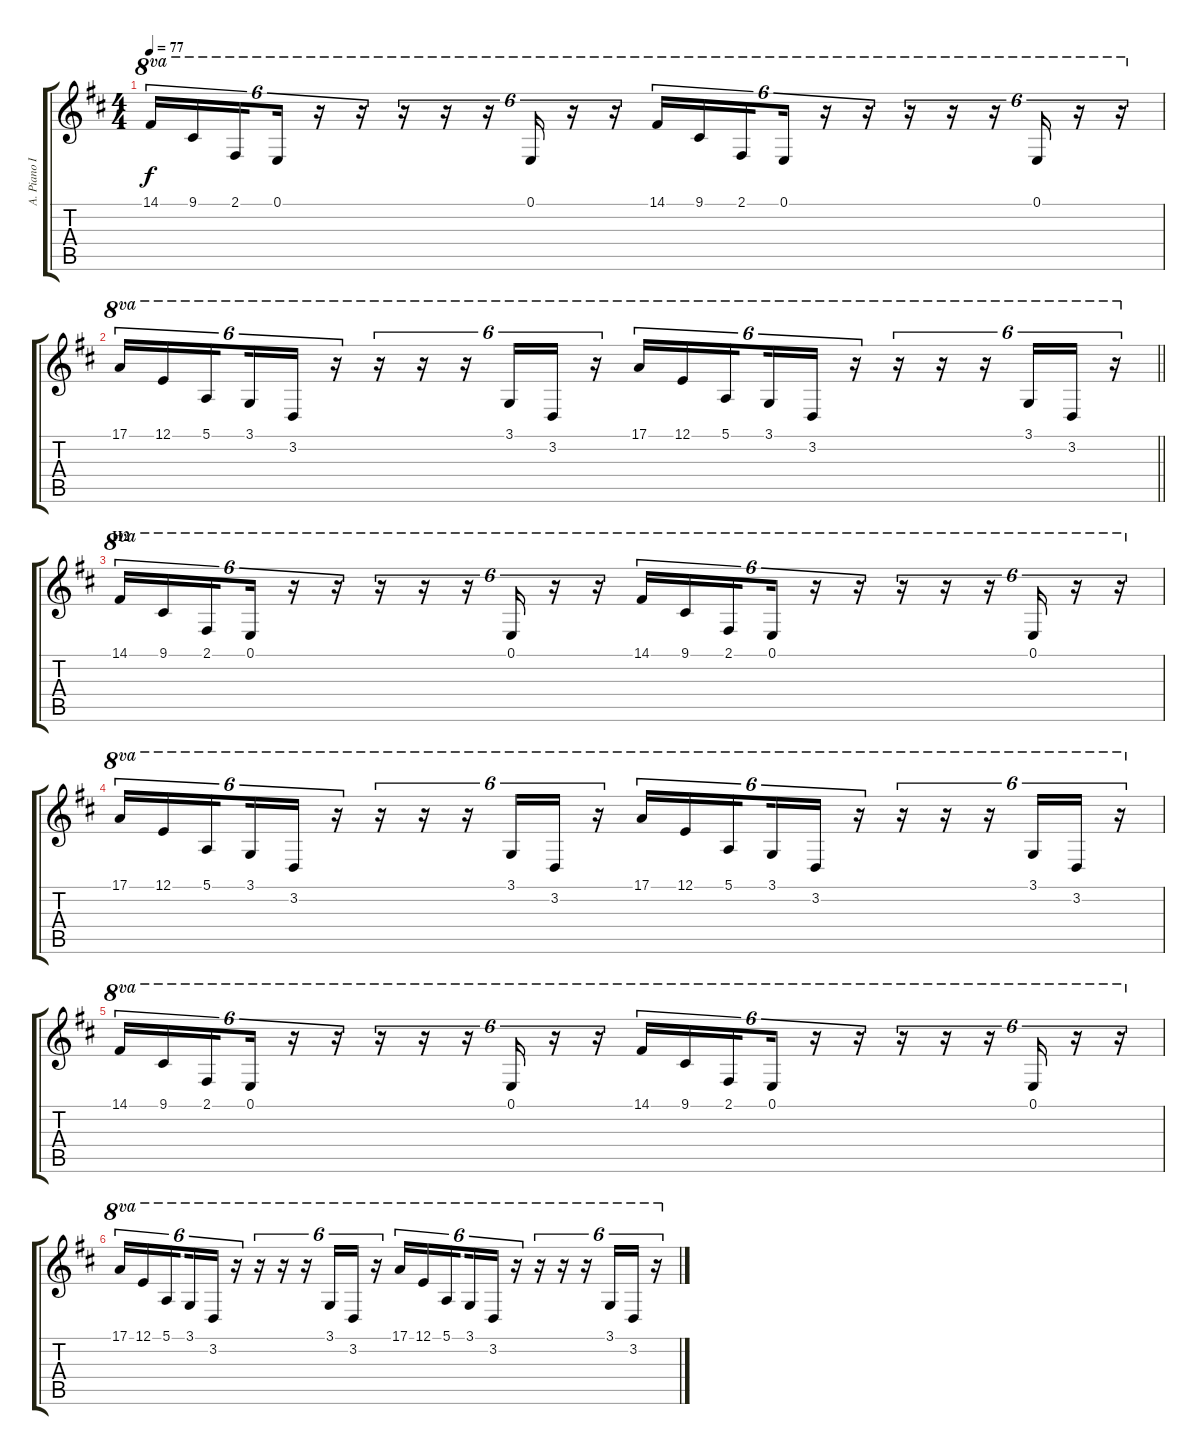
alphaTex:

\track ("A. Piano I (Right Hand)" "A. Piano I") {instrument acousticgrandpiano}
\staff {score tabs}
\tuning (E4 B3 G3 D3 A2 E2) {hide}
\ts (4 4)
\tempo 77
\clef g2
\ks d
14.1.16{tu (6 4) ot 8va dy f} 9.1.16{tu (6 4) ot 8va} 2.1.16{tu (6 4) ot 8va beam splitsecondary} 0.1.16{tu (6 4) ot 8va} r.16{tu (6 4) ot 8va} r.16{tu (6 4) ot 8va} r.16{tu (6 4) ot 8va} r.16{tu (6 4) ot 8va} r.16{tu (6 4) ot 8va} 0.1.16{tu (6 4) ot 8va} r.16{tu (6 4) ot 8va} r.16{tu (6 4) ot 8va} 14.1.16{tu (6 4) ot 8va} 9.1.16{tu (6 4) ot 8va} 2.1.16{tu (6 4) ot 8va beam splitsecondary} 0.1.16{tu (6 4) ot 8va} r.16{tu (6 4) ot 8va} r.16{tu (6 4) ot 8va} r.16{tu (6 4) ot 8va} r.16{tu (6 4) ot 8va} r.16{tu (6 4) ot 8va} 0.1.16{tu (6 4) ot 8va} r.16{tu (6 4) ot 8va} r.16{tu (6 4) ot 8va} |
\barLineRight lightlight
17.1.16{tu (6 4) ot 8va} 12.1.16{tu (6 4) ot 8va} 5.1.16{tu (6 4) ot 8va beam splitsecondary} 3.1.16{tu (6 4) ot 8va} 3.2.16{tu (6 4) ot 8va} r.16{tu (6 4) ot 8va} r.16{tu (6 4) ot 8va} r.16{tu (6 4) ot 8va} r.16{tu (6 4) ot 8va} 3.1.16{tu (6 4) ot 8va} 3.2.16{tu (6 4) ot 8va} r.16{tu (6 4) ot 8va} 17.1.16{tu (6 4) ot 8va} 12.1.16{tu (6 4) ot 8va} 5.1.16{tu (6 4) ot 8va beam splitsecondary} 3.1.16{tu (6 4) ot 8va} 3.2.16{tu (6 4) ot 8va} r.16{tu (6 4) ot 8va} r.16{tu (6 4) ot 8va} r.16{tu (6 4) ot 8va} r.16{tu (6 4) ot 8va} 3.1.16{tu (6 4) ot 8va} 3.2.16{tu (6 4) ot 8va} r.16{tu (6 4) ot 8va} |
\section ("" "H2")
14.1.16{tu (6 4) ot 8va} 9.1.16{tu (6 4) ot 8va} 2.1.16{tu (6 4) ot 8va beam splitsecondary} 0.1.16{tu (6 4) ot 8va} r.16{tu (6 4) ot 8va} r.16{tu (6 4) ot 8va} r.16{tu (6 4) ot 8va} r.16{tu (6 4) ot 8va} r.16{tu (6 4) ot 8va} 0.1.16{tu (6 4) ot 8va} r.16{tu (6 4) ot 8va} r.16{tu (6 4) ot 8va} 14.1.16{tu (6 4) ot 8va} 9.1.16{tu (6 4) ot 8va} 2.1.16{tu (6 4) ot 8va beam splitsecondary} 0.1.16{tu (6 4) ot 8va} r.16{tu (6 4) ot 8va} r.16{tu (6 4) ot 8va} r.16{tu (6 4) ot 8va} r.16{tu (6 4) ot 8va} r.16{tu (6 4) ot 8va} 0.1.16{tu (6 4) ot 8va} r.16{tu (6 4) ot 8va} r.16{tu (6 4) ot 8va} |
17.1.16{tu (6 4) ot 8va} 12.1.16{tu (6 4) ot 8va} 5.1.16{tu (6 4) ot 8va beam splitsecondary} 3.1.16{tu (6 4) ot 8va} 3.2.16{tu (6 4) ot 8va} r.16{tu (6 4) ot 8va} r.16{tu (6 4) ot 8va} r.16{tu (6 4) ot 8va} r.16{tu (6 4) ot 8va} 3.1.16{tu (6 4) ot 8va} 3.2.16{tu (6 4) ot 8va} r.16{tu (6 4) ot 8va} 17.1.16{tu (6 4) ot 8va} 12.1.16{tu (6 4) ot 8va} 5.1.16{tu (6 4) ot 8va beam splitsecondary} 3.1.16{tu (6 4) ot 8va} 3.2.16{tu (6 4) ot 8va} r.16{tu (6 4) ot 8va} r.16{tu (6 4) ot 8va} r.16{tu (6 4) ot 8va} r.16{tu (6 4) ot 8va} 3.1.16{tu (6 4) ot 8va} 3.2.16{tu (6 4) ot 8va} r.16{tu (6 4) ot 8va} |
14.1.16{tu (6 4) ot 8va volume 0} 9.1.16{tu (6 4) ot 8va} 2.1.16{tu (6 4) ot 8va beam splitsecondary} 0.1.16{tu (6 4) ot 8va} r.16{tu (6 4) ot 8va} r.16{tu (6 4) ot 8va} r.16{tu (6 4) ot 8va} r.16{tu (6 4) ot 8va} r.16{tu (6 4) ot 8va} 0.1.16{tu (6 4) ot 8va} r.16{tu (6 4) ot 8va} r.16{tu (6 4) ot 8va} 14.1.16{tu (6 4) ot 8va} 9.1.16{tu (6 4) ot 8va} 2.1.16{tu (6 4) ot 8va beam splitsecondary} 0.1.16{tu (6 4) ot 8va} r.16{tu (6 4) ot 8va} r.16{tu (6 4) ot 8va} r.16{tu (6 4) ot 8va} r.16{tu (6 4) ot 8va} r.16{tu (6 4) ot 8va} 0.1.16{tu (6 4) ot 8va} r.16{tu (6 4) ot 8va} r.16{tu (6 4) ot 8va} |
17.1.16{tu (6 4) ot 8va} 12.1.16{tu (6 4) ot 8va} 5.1.16{tu (6 4) ot 8va beam splitsecondary} 3.1.16{tu (6 4) ot 8va} 3.2.16{tu (6 4) ot 8va} r.16{tu (6 4) ot 8va} r.16{tu (6 4) ot 8va} r.16{tu (6 4) ot 8va} r.16{tu (6 4) ot 8va} 3.1.16{tu (6 4) ot 8va} 3.2.16{tu (6 4) ot 8va} r.16{tu (6 4) ot 8va} 17.1.16{tu (6 4) ot 8va} 12.1.16{tu (6 4) ot 8va} 5.1.16{tu (6 4) ot 8va beam splitsecondary} 3.1.16{tu (6 4) ot 8va} 3.2.16{tu (6 4) ot 8va} r.16{tu (6 4) ot 8va} r.16{tu (6 4) ot 8va} r.16{tu (6 4) ot 8va} r.16{tu (6 4) ot 8va} 3.1.16{tu (6 4) ot 8va} 3.2.16{tu (6 4) ot 8va} r.16{tu (6 4) ot 8va}
